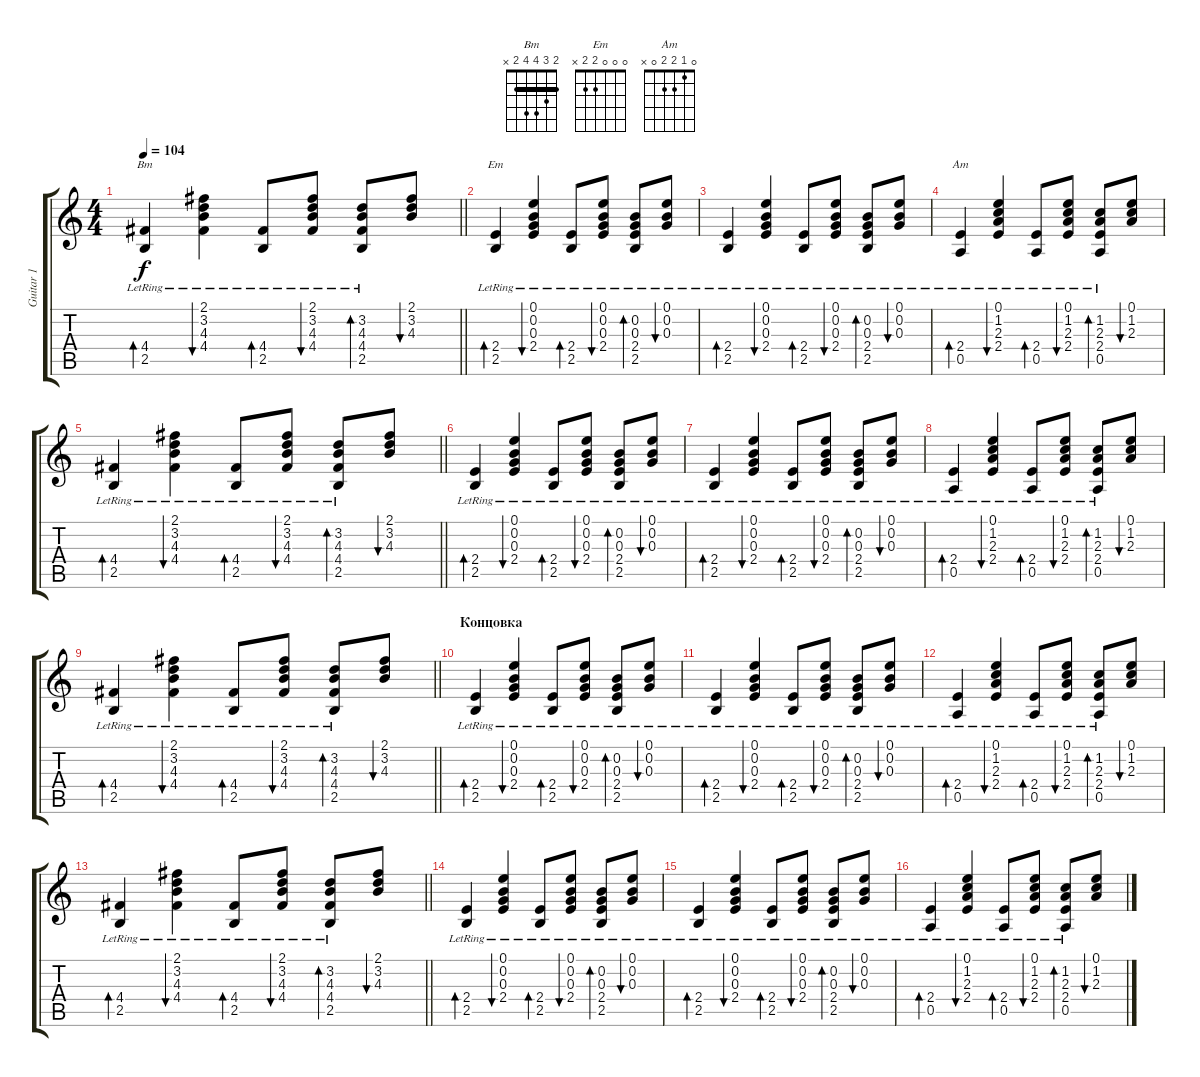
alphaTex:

\track ("Guitar 1" "Guitar 1") {instrument acousticguitarsteel}
\staff {score tabs}
\tuning (E4 B3 G3 D3 A2 E2) {hide}
\chord ("Bm" 2 3 4 4 2 x) {barre 2}
\chord ("Em" 0 0 0 2 2 x)
\chord ("Am" 0 1 2 2 0 x)
\ts (4 4)
\tempo 104
\clef g2
\barLineRight lightlight
\ks c
(4.4{lr} 2.5{lr}).4{bd 60 ch "Bm" dy f} (2.1{lr} 3.2{lr} 4.3{lr} 4.4{lr}).4{bu 60} (4.4{lr} 2.5{lr}).8{bd 60} (2.1{lr} 3.2{lr} 4.3{lr} 4.4{lr}).8{bu 60} (3.2 4.3{lr} 4.4{lr} 2.5{lr}).8{bd 60} (2.1 3.2 4.3).8{bu 60} |
\section ("" "")
(2.4{lr} 2.5{lr}).4{bd 60 ch "Em"} (0.1{lr} 0.2{lr} 0.3{lr} 2.4{lr}).4{bu 60} (2.4{lr} 2.5{lr}).8{bd 60} (0.1{lr} 0.2{lr} 0.3{lr} 2.4{lr}).8{bu 60} (0.2 0.3{lr} 2.4{lr} 2.5{lr}).8{bd 60} (0.1{lr} 0.2{lr} 0.3{lr}).8{bu 60} |
(2.4{lr} 2.5{lr}).4{bd 60} (0.1{lr} 0.2{lr} 0.3{lr} 2.4{lr}).4{bu 60} (2.4{lr} 2.5{lr}).8{bd 60} (0.1{lr} 0.2{lr} 0.3{lr} 2.4{lr}).8{bu 60} (0.2 0.3{lr} 2.4{lr} 2.5{lr}).8{bd 60} (0.1{lr} 0.2 0.3).8{bu 60} |
(2.4{lr} 0.5{lr}).4{bd 60 ch "Am"} (0.1{lr} 1.2{lr} 2.3{lr} 2.4{lr}).4{bu 60} (2.4{lr} 0.5{lr}).8{bd 60} (0.1{lr} 1.2{lr} 2.3{lr} 2.4{lr}).8{bu 60} (1.2 2.3{lr} 2.4{lr} 0.5{lr}).8{bd 60} (0.1 1.2 2.3).8{bu 60} |
\barLineRight lightlight
(4.4{lr} 2.5{lr}).4{bd 60} (2.1{lr} 3.2{lr} 4.3{lr} 4.4{lr}).4{bu 60} (4.4{lr} 2.5{lr}).8{bd 60} (2.1{lr} 3.2{lr} 4.3{lr} 4.4{lr}).8{bu 60} (3.2 4.3{lr} 4.4{lr} 2.5{lr}).8{bd 60} (2.1 3.2 4.3).8{bu 60} |
\section ("" "")
(2.4{lr} 2.5{lr}).4{bd 60} (0.1{lr} 0.2{lr} 0.3{lr} 2.4{lr}).4{bu 60} (2.4{lr} 2.5{lr}).8{bd 60} (0.1{lr} 0.2{lr} 0.3{lr} 2.4{lr}).8{bu 60} (0.2 0.3{lr} 2.4{lr} 2.5{lr}).8{bd 60} (0.1{lr} 0.2{lr} 0.3{lr}).8{bu 60} |
(2.4{lr} 2.5{lr}).4{bd 60} (0.1{lr} 0.2{lr} 0.3{lr} 2.4{lr}).4{bu 60} (2.4{lr} 2.5{lr}).8{bd 60} (0.1{lr} 0.2{lr} 0.3{lr} 2.4{lr}).8{bu 60} (0.2 0.3{lr} 2.4{lr} 2.5{lr}).8{bd 60} (0.1{lr} 0.2 0.3).8{bu 60} |
(2.4{lr} 0.5{lr}).4{bd 60} (0.1{lr} 1.2{lr} 2.3{lr} 2.4{lr}).4{bu 60} (2.4{lr} 0.5{lr}).8{bd 60} (0.1{lr} 1.2{lr} 2.3{lr} 2.4{lr}).8{bu 60} (1.2 2.3{lr} 2.4{lr} 0.5{lr}).8{bd 60} (0.1 1.2 2.3).8{bu 60} |
\barLineRight lightlight
(4.4{lr} 2.5{lr}).4{bd 60} (2.1{lr} 3.2{lr} 4.3{lr} 4.4{lr}).4{bu 60} (4.4{lr} 2.5{lr}).8{bd 60} (2.1{lr} 3.2{lr} 4.3{lr} 4.4{lr}).8{bu 60} (3.2 4.3{lr} 4.4{lr} 2.5{lr}).8{bd 60} (2.1 3.2 4.3).8{bu 60} |
\section ("" "Концовка")
(2.4{lr} 2.5{lr}).4{bd 60} (0.1{lr} 0.2{lr} 0.3{lr} 2.4{lr}).4{bu 60} (2.4{lr} 2.5{lr}).8{bd 60} (0.1{lr} 0.2{lr} 0.3{lr} 2.4{lr}).8{bu 60} (0.2 0.3{lr} 2.4{lr} 2.5{lr}).8{bd 60} (0.1{lr} 0.2{lr} 0.3{lr}).8{bu 60} |
(2.4{lr} 2.5{lr}).4{bd 60} (0.1{lr} 0.2{lr} 0.3{lr} 2.4{lr}).4{bu 60} (2.4{lr} 2.5{lr}).8{bd 60} (0.1{lr} 0.2{lr} 0.3{lr} 2.4{lr}).8{bu 60} (0.2 0.3{lr} 2.4{lr} 2.5{lr}).8{bd 60} (0.1{lr} 0.2 0.3).8{bu 60} |
(2.4{lr} 0.5{lr}).4{bd 60} (0.1{lr} 1.2{lr} 2.3{lr} 2.4{lr}).4{bu 60} (2.4{lr} 0.5{lr}).8{bd 60} (0.1{lr} 1.2{lr} 2.3{lr} 2.4{lr}).8{bu 60} (1.2 2.3{lr} 2.4{lr} 0.5{lr}).8{bd 60} (0.1 1.2 2.3).8{bu 60} |
\barLineRight lightlight
(4.4{lr} 2.5{lr}).4{bd 60} (2.1{lr} 3.2{lr} 4.3{lr} 4.4{lr}).4{bu 60} (4.4{lr} 2.5{lr}).8{bd 60} (2.1{lr} 3.2{lr} 4.3{lr} 4.4{lr}).8{bu 60} (3.2 4.3{lr} 4.4{lr} 2.5{lr}).8{bd 60} (2.1 3.2 4.3).8{bu 60} |
\section ("" "")
(2.4{lr} 2.5{lr}).4{bd 60} (0.1{lr} 0.2{lr} 0.3{lr} 2.4{lr}).4{bu 60} (2.4{lr} 2.5{lr}).8{bd 60} (0.1{lr} 0.2{lr} 0.3{lr} 2.4{lr}).8{bu 60} (0.2 0.3{lr} 2.4{lr} 2.5{lr}).8{bd 60} (0.1{lr} 0.2{lr} 0.3{lr}).8{bu 60} |
(2.4{lr} 2.5{lr}).4{bd 60} (0.1{lr} 0.2{lr} 0.3{lr} 2.4{lr}).4{bu 60} (2.4{lr} 2.5{lr}).8{bd 60} (0.1{lr} 0.2{lr} 0.3{lr} 2.4{lr}).8{bu 60} (0.2 0.3{lr} 2.4{lr} 2.5{lr}).8{bd 60} (0.1{lr} 0.2 0.3).8{bu 60} |
(2.4{lr} 0.5{lr}).4{bd 60} (0.1{lr} 1.2{lr} 2.3{lr} 2.4{lr}).4{bu 60} (2.4{lr} 0.5{lr}).8{bd 60} (0.1{lr} 1.2{lr} 2.3{lr} 2.4{lr}).8{bu 60} (1.2 2.3{lr} 2.4{lr} 0.5{lr}).8{bd 60} (0.1 1.2 2.3).8{bu 60}
